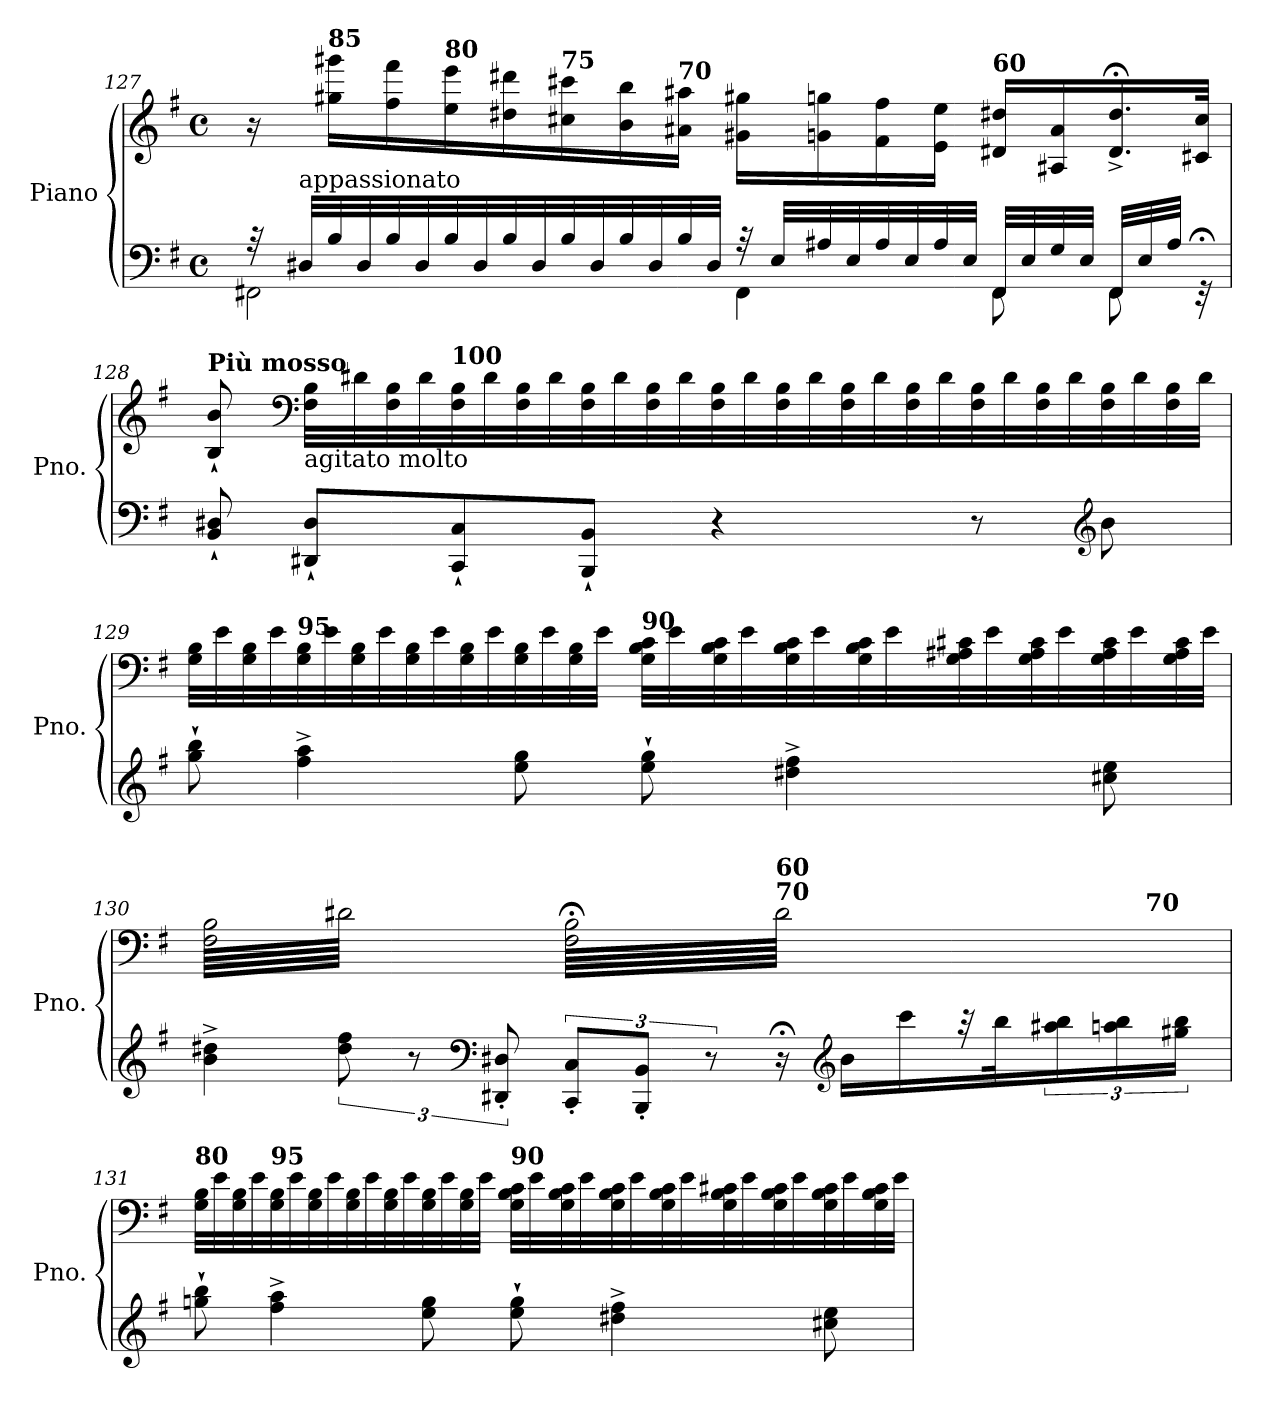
**kern	**kern	**dynam
*part1	*part1	*part1
*staff2	*staff1	*staff1/2
*I"Piano	*	*
*I'Pno.	*	*
!!LO:PB:g=z
*clefF4	*clefG2	*
*k[f#]	*k[f#]	*
*M4/4	*M4/4	*
*met(c)	*met(c)	*
=127	=127	=127
*^	*	*
!	!	!	!LO:DY:b
32r	2FF#X\	16r	other-dynamics
!LO:TX:a:t=appassionato	!	!	!
32D#X/LLL	.	.	.
!	!	!LO:TX:a:B:t=85	!
32B/	.	16gg#X\ 16ggg#X\LL	.
32D#/	.	.	.
32B/	.	16ff#\ 16fff#\	.
32D#/	.	.	.
!	!	!LO:TX:a:B:t=80	!
32B/	.	16ee\ 16eee\	.
32D#/	.	.	.
32B/	.	16dd#X\ 16ddd#X\	.
32D#/	.	.	.
!	!	!LO:TX:a:B:t=75	!
32B/	.	16cc#X\ 16ccc#X\	.
32D#/	.	.	.
32B/	.	16b\ 16bb\	.
32D#/	.	.	.
!	!	!LO:TX:a:B:t=70	!
32B/	.	16a#X\ 16aa#X\JJ	.
32D#/JJJ	.	.	.
32r	4FF#\	16g#X\ 16gg#X\LL	.
32E/LLL	.	.	.
32A#X/	.	16gn\ 16ggn\	.
32E/	.	.	.
32A#/	.	16f#\ 16ff#\	.
32E/	.	.	.
32A#/	.	16e\ 16ee\JJ	.
32E/JJJ	.	.	.
!	!	!LO:TX:a:B:t=60	!
32FF#/LLL	8FF#\	16d#X/ 16dd#X/LL	.
32E/	.	.	.
32G/	.	16A#X/ 16a#/	.
32E/JJJ	.	.	.
32FF#/LLL	8FF#\	16.d#/;<^ 16.dd#/;<^	.
32E/	.	.	.
32A#/JJJ	.	.	.
32r;<EE	.	32c#X/ 32cc#/JJk	.
*v	*v	*	*
!!LO:LB:g=z
=128	=128	=128
!	!LO:TX:a:B:t=Più mosso	!
8BB/` 8D#X/`	8B/` 8b/`	.
*	*clefF4	*
!	!LO:TX:b:t=agitato molto	!
!	!	!LO:DY:b=2
!	!	!LO:DY:n=1:a=2
!	!	!LO:DY:n=2:b
8DD#X/` 8D#/`L	32F#\ 32B\LLL	other-dynamics other-dynamics pp
.	32d#X\	.
.	32F#\ 32B\	.
.	32d#\	.
!	!LO:TX:a:B:t=100	!
8CC/` 8C/`	32F#\ 32B\	.
.	32d#\	.
.	32F#\ 32B\	.
.	32d#\	.
8BBB/` 8BB/`J	32F#\ 32B\	.
.	32d#\	.
.	32F#\ 32B\	.
.	32d#\	.
4r	32F#\ 32B\	.
.	32d#\	.
.	32F#\ 32B\	.
.	32d#\	.
.	32F#\ 32B\	.
.	32d#\	.
.	32F#\ 32B\	.
.	32d#\	.
8r	32F#\ 32B\	.
.	32d#\	.
.	32F#\ 32B\	.
.	32d#\	.
*clefG2	*	*
!	!	!LO:DY:n=3:b=2
8b\	32F#\ 32B\	other-dynamics
.	32d#\	.
.	32F#\ 32B\	.
.	32d#\JJJ	.
!!LO:LB:g=z
=129	=129	=129
8gg\` 8bb\`	32G\ 32B\LLL	.
.	32e\	.
.	32G\ 32B\	.
.	32e\	.
!	!LO:TX:a:B:t=95	!
4ff#\^ 4aa\^	32G\ 32B\	.
.	32e\	.
.	32G\ 32B\	.
.	32e\	.
.	32G\ 32B\	.
.	32e\	.
.	32G\ 32B\	.
.	32e\	.
8ee\ 8gg\	32G\ 32B\	.
.	32e\	.
.	32G\ 32B\	.
.	32e\JJJ	.
!	!LO:TX:a:B:t=90	!
8ee\` 8gg\`	32G\ 32B\ 32c\LLL	.
.	32e\	.
.	32G\ 32B\ 32c\	.
.	32e\	.
4dd#X\^ 4ff#\^	32G\ 32B\ 32c\	.
.	32e\	.
.	32G\ 32B\ 32c\	.
.	32e\	.
.	32G\ 32A#X\ 32c#X\	.
.	32e\	.
.	32G\ 32A#\ 32c#\	.
.	32e\	.
8cc#X\ 8ee\	32G\ 32A#\ 32c#\	.
.	32e\	.
.	32G\ 32A#\ 32c#\	.
.	32e\JJJ	.
=130	=130	=130
*	*tremolo	*
4b\^ 4dd#X\^	64F#\ 64B\LLLL	.
.	64d#X\	.
.	64F#\ 64B\	.
.	64d#X\	.
.	64F#\ 64B\	.
.	64d#X\	.
.	64F#\ 64B\	.
.	64d#X\	.
.	64F#\ 64B\	.
.	64d#X\	.
.	64F#\ 64B\	.
.	64d#X\	.
.	64F#\ 64B\	.
.	64d#X\	.
.	64F#\ 64B\	.
.	64d#X\	.
12dd#\ 12ff#\	64F#\ 64B\	.
.	64d#X\	.
.	64F#\ 64B\	.
.	64d#X\	.
.	64F#\ 64B\	.
.	64d#X\	.
12r	.	.
.	64F#\ 64B\	.
.	64d#X\	.
.	64F#\ 64B\	.
.	64d#X\	.
.	64F#\ 64B\	.
*clefF4	*	*
!	!	!LO:DY:b=2
12DD#X/' 12D#X/'	.	other-dynamics
.	64d#X\	.
.	64F#\ 64B\	.
.	64d#X\	.
.	64F#\ 64B\	.
.	64d#X\JJJJ	.
12CC/' 12C/'L	64F#\;< 64B\;<LLLL	.
.	64d#\	.
.	64F#\;< 64B\;<	.
.	64d#\	.
.	64F#\;< 64B\;<	.
.	64d#\	.
12BBB/' 12BB/'J	.	.
.	64F#\;< 64B\;<	.
.	64d#\	.
.	64F#\;< 64B\;<	.
.	64d#\	.
.	64F#\;< 64B\;<	.
12r	.	.
.	64d#\	.
.	64F#\;< 64B\;<	.
.	64d#\	.
.	64F#\;< 64B\;<	.
.	64d#\	.
!	!LO:TX:a:B:t=70	!
!	!LO:TX:a:B:t=60	!
16r;<	64F#\;< 64B\;<	.
.	64d#\	.
.	64F#\;< 64B\;<	.
.	64d#\	.
*clefG2	*	*
16b\LL	64F#\;< 64B\;<	.
.	64d#\	.
.	64F#\;< 64B\;<	.
.	64d#\	.
16ccc\	64F#\;< 64B\;<	.
.	64d#\	.
.	64F#\;< 64B\;<	.
.	64d#\	.
32r	64F#\;< 64B\;<	.
.	64d#\	.
32bb\K	64F#\;< 64B\;<	.
.	64d#\JJJJ	.
*	*Xtremolo	*
24aa#X\ 24bb\	32F#\yy 32B\yyLLL	.
.	.	.
.	32d#\yy	.
24aan\ 24bb\	.	.
.	.	.
!	!LO:TX:a:B:t=70	!
.	32F#\yy 32B\yy	.
.	.	.
24gg#X\ 24bb\JJ	.	.
.	32d#\JJJyy	.
.	.	.
!!LO:LB:g=z
=131	=131	=131
!	!LO:TX:a:B:t=80	!
8ggn\` 8bb\`	32G\ 32B\LLL	.
.	.	.
.	32e\	.
.	.	.
.	32G\ 32B\	.
.	.	.
.	32e\	.
.	.	.
!	!LO:TX:a:B:t=95	!
4ff#\^ 4aa\^	32G\ 32B\	.
.	32e\	.
.	32G\ 32B\	.
.	32e\	.
.	32G\ 32B\	.
.	32e\	.
.	32G\ 32B\	.
.	32e\	.
8ee\ 8gg\	32G\ 32B\	.
.	32e\	.
.	32G\ 32B\	.
.	32e\JJJ	.
!	!LO:TX:a:B:t=90	!
8ee\` 8gg\`	32G\ 32B\ 32c\LLL	.
.	32e\	.
.	32G\ 32B\ 32c\	.
.	32e\	.
4dd#X\^ 4ff#\^	32G\ 32B\ 32c\	.
.	32e\	.
.	32G\ 32B\ 32c\	.
.	32e\	.
.	32G\ 32B\ 32c#X\	.
.	32e\	.
.	32G\ 32B\ 32c#\	.
.	32e\	.
8cc#X\ 8ee\	32G\ 32B\ 32c#\	.
.	32e\	.
.	32G\ 32B\ 32c#\	.
.	32e\JJJ	.
=	=	=
*-	*-	*-
